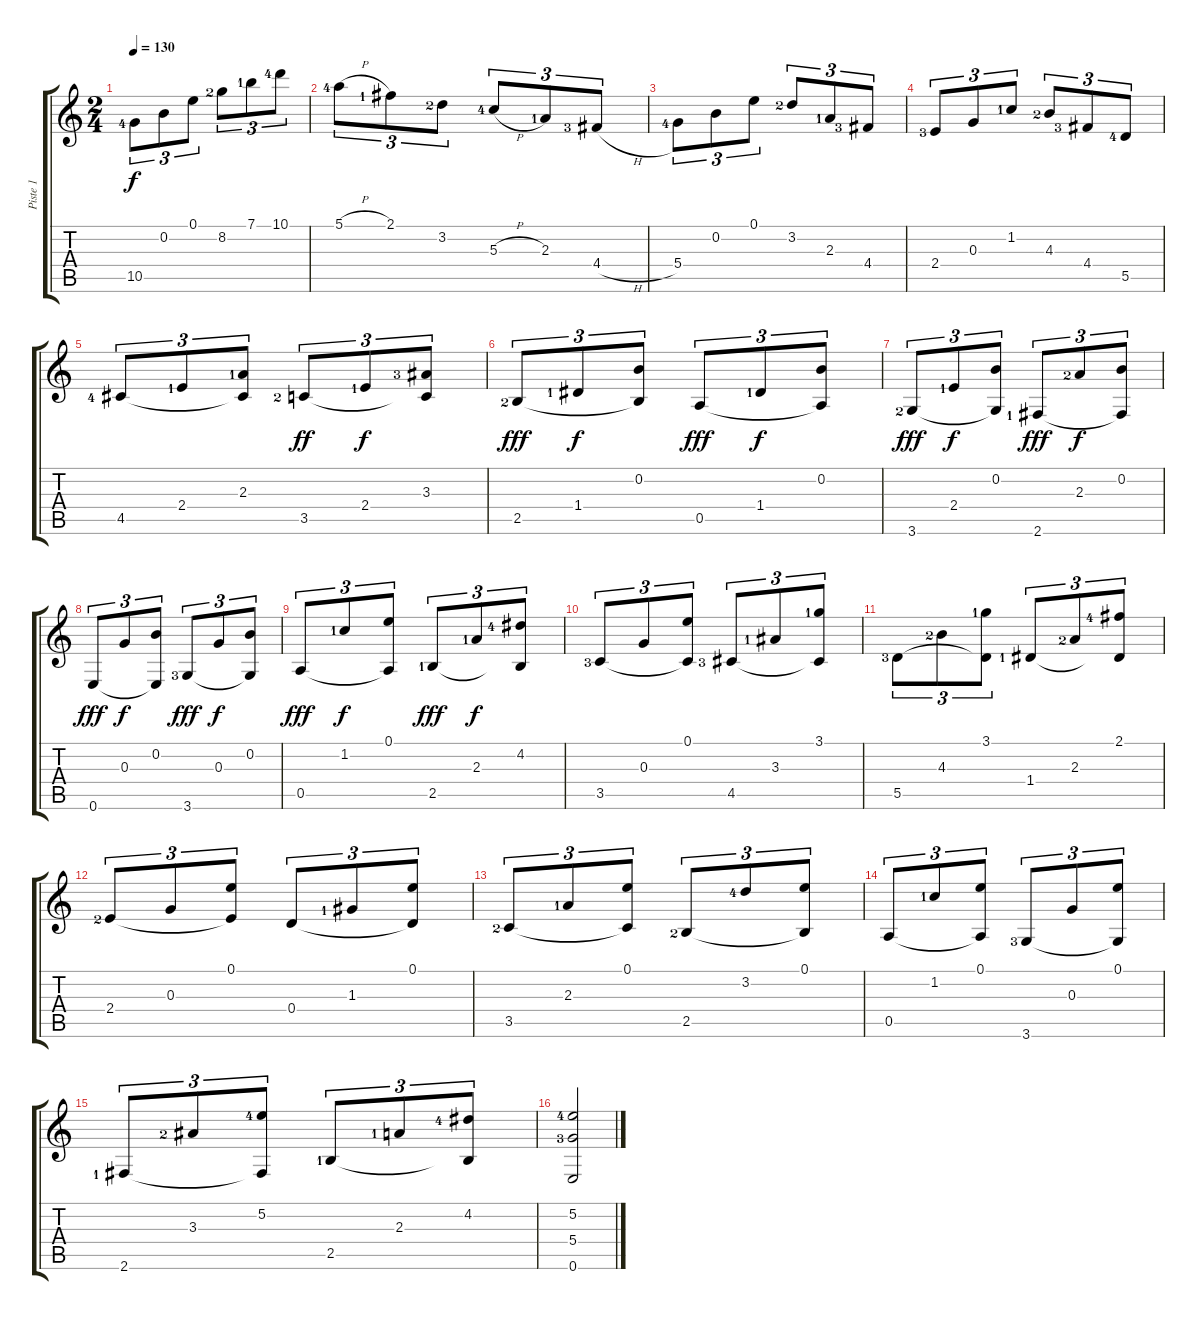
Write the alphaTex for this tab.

\track ("Piste 1" "Piste 1") {instrument acousticguitarnylon}
\staff {score tabs}
\tuning (E4 B3 G3 D3 A2 E2) {hide}
\ts (2 4)
\tempo 130
\clef g2
\ks c
10.5{lf 5}.8{tu (3 2) dy f} 0.2.8{tu (3 2)} 0.1.8{tu (3 2)} 8.2{lf 3}.8{tu (3 2)} 7.1{lf 2}.8{tu (3 2)} 10.1{lf 5}.8{tu (3 2)} |
5.1{h lf 5}.8{tu (3 2)} 2.1{lf 2}.8{tu (3 2)} 3.2{lf 3}.8{tu (3 2)} 5.3{h lf 5}.8{tu (3 2)} 2.3{lf 2}.8{tu (3 2)} 4.4{h lf 4}.8{tu (3 2)} |
5.4{lf 5}.8{tu (3 2)} 0.2.8{tu (3 2)} 0.1.8{tu (3 2)} 3.2{lf 3}.8{tu (3 2)} 2.3{lf 2}.8{tu (3 2)} 4.4{lf 4}.8{tu (3 2)} |
2.4{lf 4}.8{tu (3 2)} 0.3.8{tu (3 2)} 1.2{lf 2}.8{tu (3 2)} 4.3{lf 3}.8{tu (3 2)} 4.4{lf 4}.8{tu (3 2)} 5.5{lf 5}.8{tu (3 2)} |
4.5{lf 5}.8{tu (3 2)} 2.4{lf 2}.8{tu (3 2)} (2.3{lf 2} 4.5{t}).8{tu (3 2)} 3.5{lf 3}.8{tu (3 2) dy ff} 2.4{lf 2}.8{tu (3 2) dy f} (3.3{lf 4} 3.5{t}).8{tu (3 2)} |
2.5{lf 3}.8{tu (3 2) dy fff} 1.4{lf 2}.8{tu (3 2) dy f} (0.2 2.5{t}).8{tu (3 2)} 0.5.8{tu (3 2) dy fff} 1.4{lf 2}.8{tu (3 2) dy f} (0.2 0.5{t}).8{tu (3 2)} |
3.6{lf 3}.8{tu (3 2) dy fff} 2.4{lf 2}.8{tu (3 2) dy f} (0.2 3.6{t}).8{tu (3 2)} 2.6{lf 2}.8{tu (3 2) dy fff} 2.3{lf 3}.8{tu (3 2) dy f} (0.2 2.6{t}).8{tu (3 2)} |
0.6.8{tu (3 2) dy fff} 0.3.8{tu (3 2) dy f} (0.2 0.6{t}).8{tu (3 2)} 3.6{lf 4}.8{tu (3 2) dy fff} 0.3.8{tu (3 2) dy f} (0.2 3.6{t}).8{tu (3 2)} |
0.5.8{tu (3 2) dy fff} 1.2{lf 2}.8{tu (3 2) dy f} (0.1 0.5{t}).8{tu (3 2)} 2.5{lf 2}.8{tu (3 2) dy fff} 2.3{lf 2}.8{tu (3 2) dy f} (4.2{lf 5} 2.5{t}).8{tu (3 2)} |
3.5{lf 4}.8{tu (3 2)} 0.3.8{tu (3 2)} (0.1 3.5{t}).8{tu (3 2)} 4.5{lf 4}.8{tu (3 2)} 3.3{lf 2}.8{tu (3 2)} (3.1{lf 2} 4.5{t}).8{tu (3 2)} |
5.5{lf 4}.8{tu (3 2)} 4.3{lf 3}.8{tu (3 2)} (3.1{lf 2} 5.5{t}).8{tu (3 2)} 1.4{lf 2}.8{tu (3 2)} 2.3{lf 3}.8{tu (3 2)} (2.1{lf 5} 1.4{t}).8{tu (3 2)} |
2.4{lf 3}.8{tu (3 2)} 0.3.8{tu (3 2)} (0.1 2.4{t}).8{tu (3 2)} 0.4.8{tu (3 2)} 1.3{lf 2}.8{tu (3 2)} (0.1 0.4{t}).8{tu (3 2)} |
3.5{lf 3}.8{tu (3 2)} 2.3{lf 2}.8{tu (3 2)} (0.1 3.5{t}).8{tu (3 2)} 2.5{lf 3}.8{tu (3 2)} 3.2{lf 5}.8{tu (3 2)} (0.1 2.5{t}).8{tu (3 2)} |
0.5.8{tu (3 2)} 1.2{lf 2}.8{tu (3 2)} (0.1 0.5{t}).8{tu (3 2)} 3.6{lf 4}.8{tu (3 2)} 0.3.8{tu (3 2)} (0.1 3.6{t}).8{tu (3 2)} |
2.6{lf 2}.8{tu (3 2)} 3.3{lf 3}.8{tu (3 2)} (5.2{lf 5} 2.6{t}).8{tu (3 2)} 2.5{lf 2}.8{tu (3 2)} 2.3{lf 2}.8{tu (3 2)} (4.2{lf 5} 2.5{t}).8{tu (3 2)} |
(5.2{lf 5} 5.4{lf 4} 0.6).2
